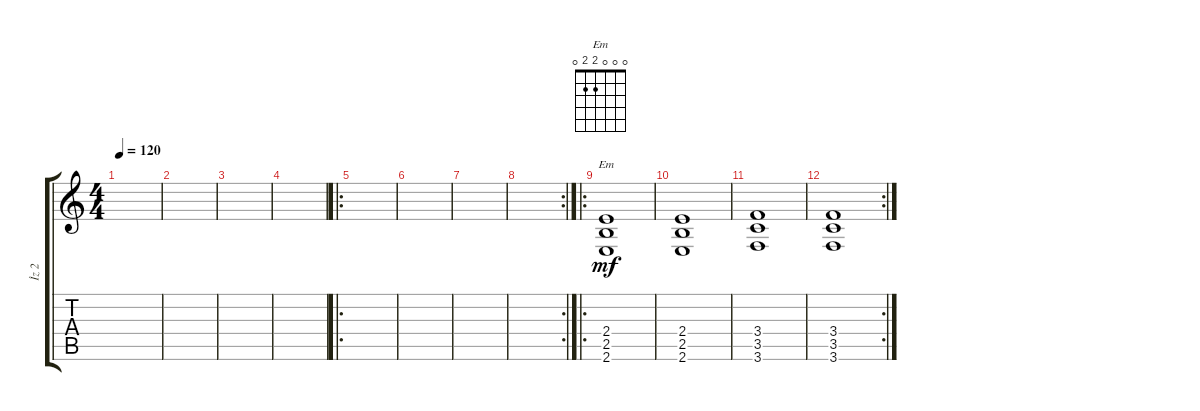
\track ("İz 2" "İz 2") {instrument overdrivenguitar}
\staff {score tabs}
\tuning (E4 B3 G3 D3 A2 D2) {hide}
\chord ("Em" 0 0 0 2 2 0)
\ts (4 4)
\tempo 120
\clef g2
\ks c
|
|
|
|
\ro
|
|
|
\rc 2
|
\ro
(2.4 2.5 2.6).1{ch "Em" dy mf} |
(2.4 2.5 2.6).1 |
(3.4 3.5 3.6).1 |
\rc 2
(3.4 3.5 3.6).1
